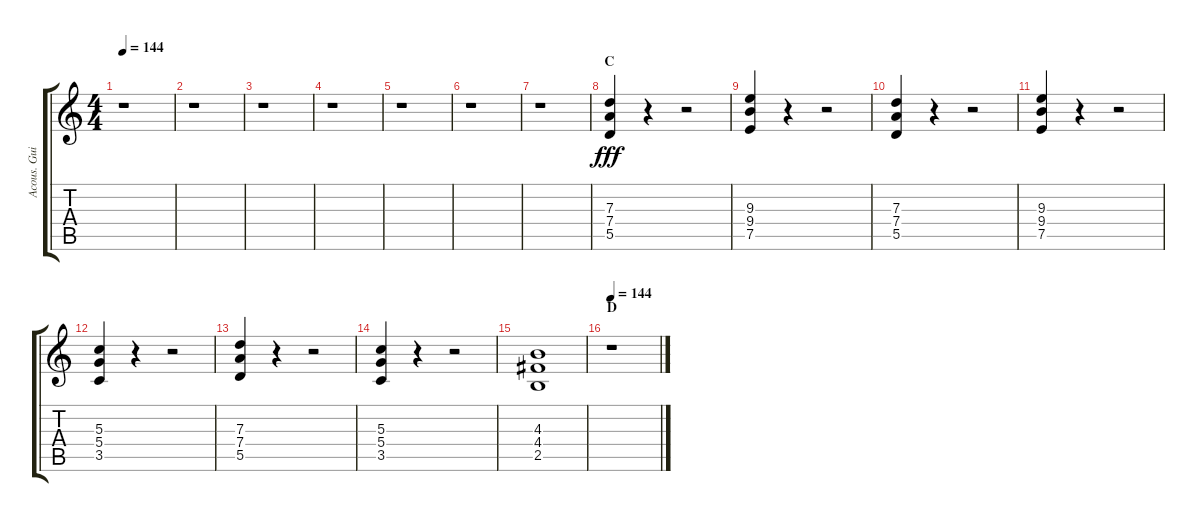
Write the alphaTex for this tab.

\track ("Acous. Guitar" "Acous. Gui") {instrument acousticguitarsteel}
\staff {score tabs}
\tuning (E4 B3 G3 D3 A2 E2) {hide}
\ts (4 4)
\tempo 144
\clef g2
\ks c
r.1{dy fff} |
r.1 |
r.1 |
r.1 |
r.1 |
r.1 |
r.1 |
\section ("" "C")
(7.3 7.4 5.5).4 r.4 r.2 |
(9.3 9.4 7.5).4 r.4 r.2 |
(7.3 7.4 5.5).4 r.4 r.2 |
(9.3 9.4 7.5).4 r.4 r.2 |
(5.3 5.4 3.5).4 r.4 r.2 |
(7.3 7.4 5.5).4 r.4 r.2 |
(5.3 5.4 3.5).4 r.4 r.2 |
(4.3 4.4 2.5).1 |
\section ("" "D")
\tempo 144
r.1
